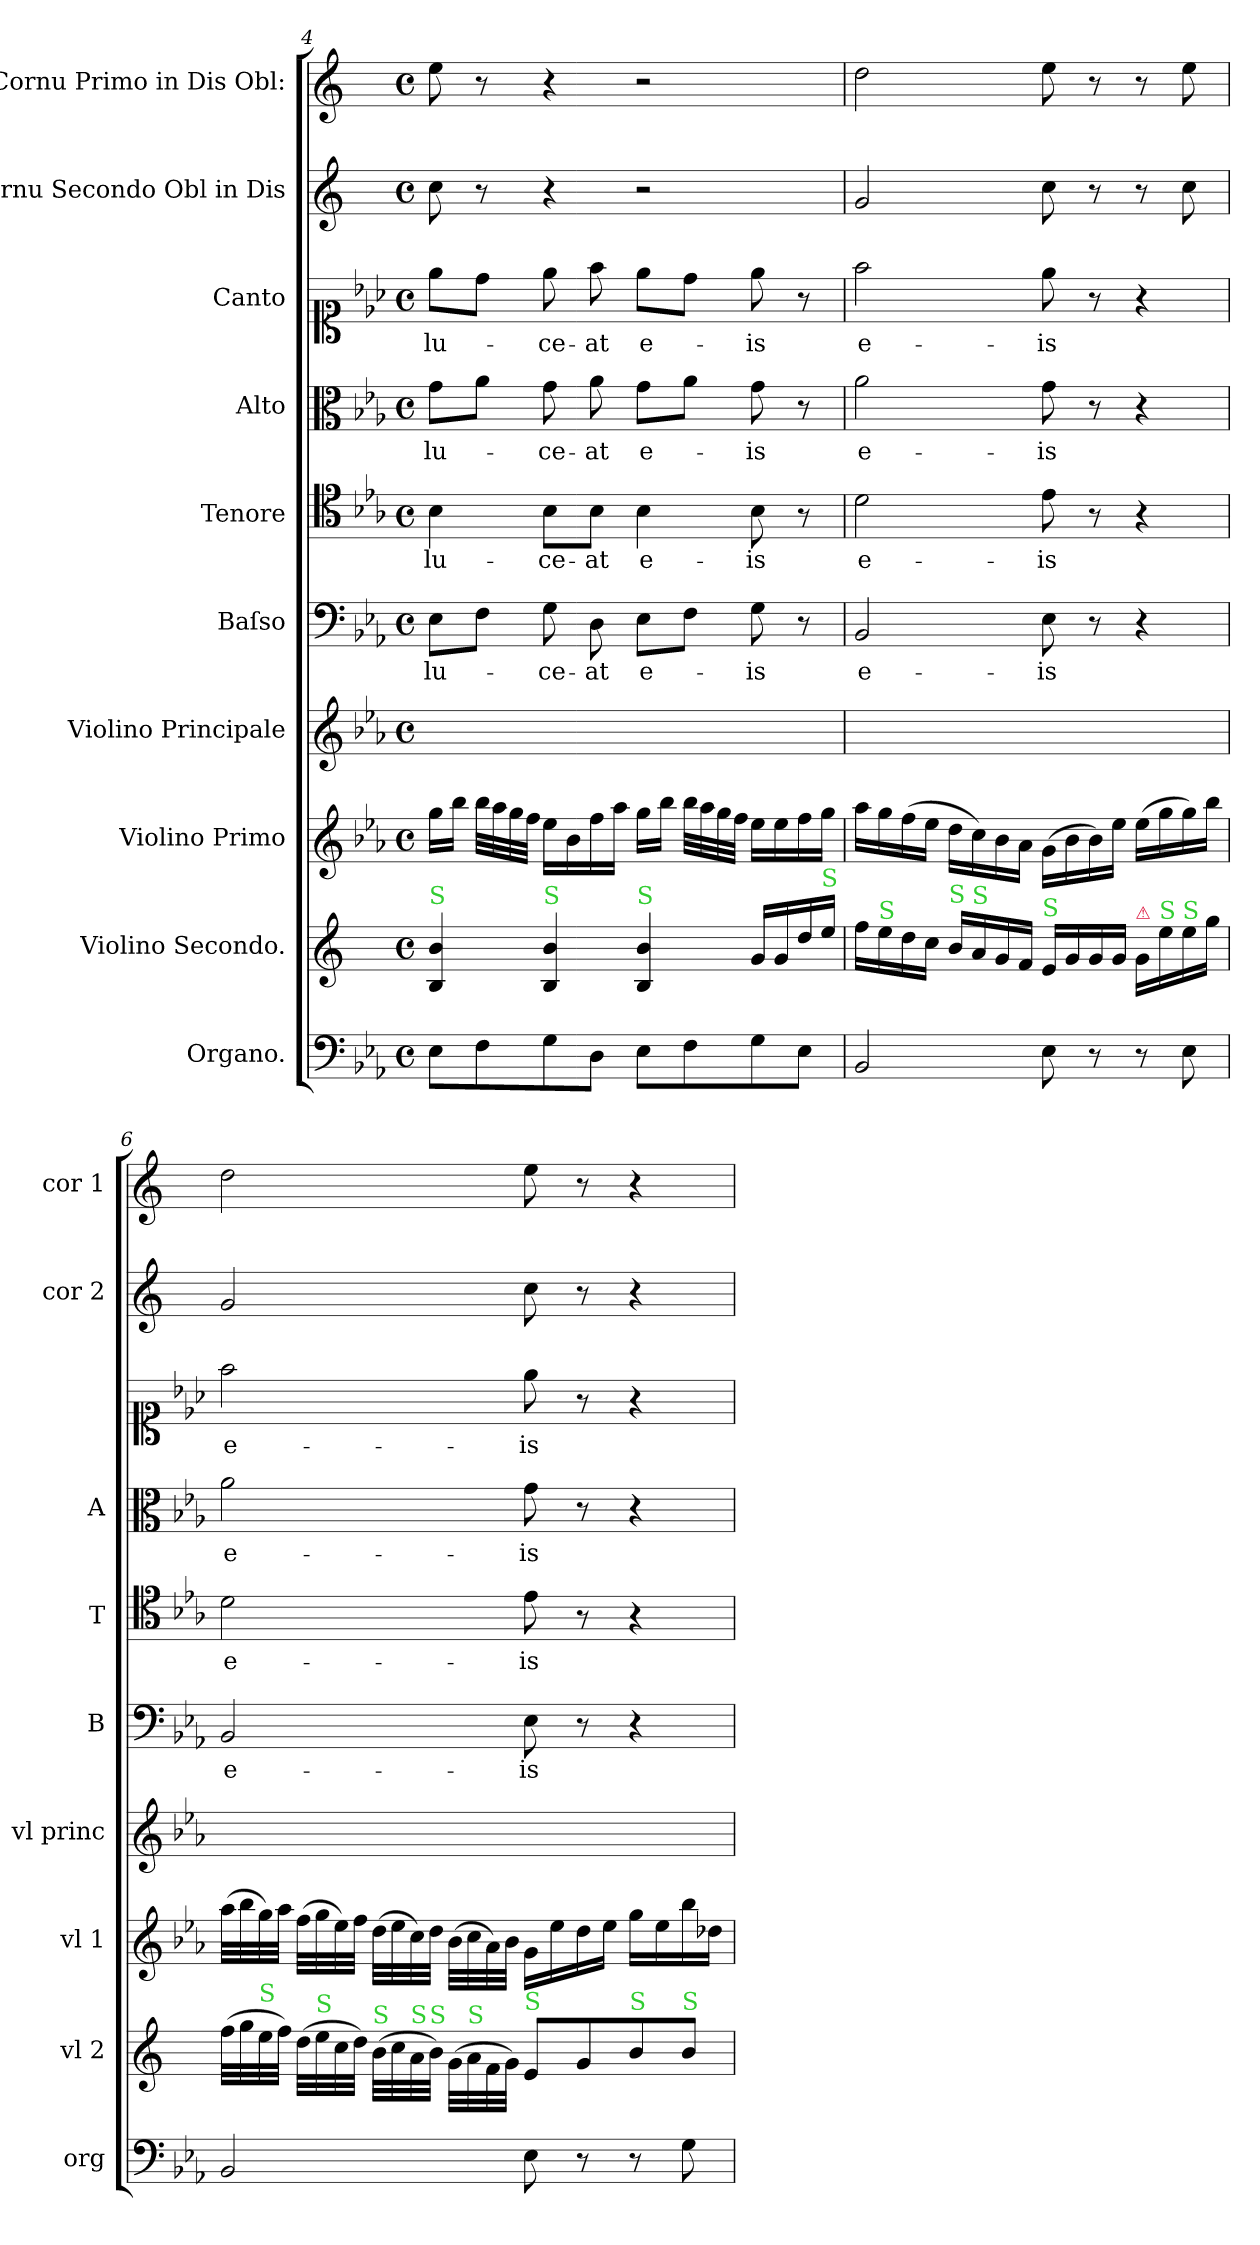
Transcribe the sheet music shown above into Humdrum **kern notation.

**kern	**kern	**kern	**kern	**kern	**text	**kern	**text	**kern	**text	**kern	**text	**kern	**kern
*part10	*part9	*part8	*part7	*part6	*part6	*part5	*part5	*part4	*part4	*part3	*part3	*part2	*part1
*staff10	*staff9	*staff8	*staff7	*staff6	*staff6	*staff5	*staff5	*staff4	*staff4	*staff3	*staff3	*staff2	*staff1
*I"Organo.	*I"Violino Secondo.	*I"Violino Primo	*I"Violino Principale	*I"Baſso	*	*I"Tenore	*	*I"Alto	*	*I"Canto	*	*I"Cornu Secondo Obl in Dis	*I"Cornu Primo in Dis Obl:
*I'org	*I'vl 2	*I'vl 1	*I'vl princ	*I'B	*	*I'T	*	*I'A	*	*	*	*I'cor 2	*I'cor 1
*clefF4	*clefG2	*clefG2	*clefG2	*clefF4	*	*clefC4	*	*clefC3	*	*clefC1	*	*clefG2	*clefG2
*	*	*	*	*	*	*	*	*	*	*	*	*ITrd5c9	*ITrd5c9
*k[b-e-a-]	*k[]	*k[b-e-a-]	*k[b-e-a-]	*k[b-e-a-]	*	*k[b-e-a-]	*	*k[b-e-a-]	*	*k[b-e-a-]	*	*k[b-e-a-]	*k[b-e-a-]
*E-:	*	*E-:	*E-:	*E-:	*	*E-:	*	*E-:	*	*E-:	*	*E-:	*E-:
*M4/4	*M4/4	*M4/4	*M4/4	*M4/4	*	*M4/4	*	*M4/4	*	*M4/4	*	*M4/4	*M4/4
*met(c)	*met(c)	*met(c)	*met(c)	*met(c)	*	*met(c)	*	*met(c)	*	*met(c)	*	*met(c)	*met(c)
=4	=4	=4	=4	=4	=4	=4	=4	=4	=4	=4	=4	=4	=4
!	!LO:TX:a:color=limegreen:t=S	!	!	!	!	!	!	!	!	!	!	!	!
8E-\L	4B/ 4b/	16gg\LL	1ryy	8E-\L	lu-	4B-\	lu-	8g\L	lu-	8ee-\L	lu-	8e-\	8g\
.	.	16bb-\JJ	.	.	.	.	.	.	.	.	.	.	.
8F\	.	32bb-\LLL	.	8F\J	.	.	.	8a-\J	.	8dd\J	.	8r	8r
.	.	32aa-\	.	.	.	.	.	.	.	.	.	.	.
.	.	32gg\	.	.	.	.	.	.	.	.	.	.	.
.	.	32ff\JJJ	.	.	.	.	.	.	.	.	.	.	.
!	!LO:TX:a:color=limegreen:t=S	!	!	!	!	!	!	!	!	!	!	!	!
8G\	4B/ 4b/	16ee-\LL	.	8G\	-ce-	8B-\L	-ce-	8g\	-ce-	8ee-\	-ce-	4r	4r
.	.	16b-\	.	.	.	.	.	.	.	.	.	.	.
8D\J	.	16ff\	.	8D\	-at	8B-\J	-at	8a-\	-at	8ff\	-at	.	.
.	.	16aa-\JJ	.	.	.	.	.	.	.	.	.	.	.
!	!LO:TX:a:color=limegreen:t=S	!	!	!	!	!	!	!	!	!	!	!	!
8E-\L	4B/ 4b/	16gg\LL	.	8E-\L	e-	4B-\	e-	8g\L	e-	8ee-\L	e-	2r	2r
.	.	16bb-\JJ	.	.	.	.	.	.	.	.	.	.	.
8F\	.	32bb-\LLL	.	8F\J	.	.	.	8a-\J	.	8dd\J	.	.	.
.	.	32aa-\	.	.	.	.	.	.	.	.	.	.	.
.	.	32gg\	.	.	.	.	.	.	.	.	.	.	.
.	.	32ff\JJJ	.	.	.	.	.	.	.	.	.	.	.
8G\	16g/LL	16ee-\LL	.	8G\	-is	8B-\	-is	8g\	-is	8ee-\	-is	.	.
.	16g/	16ee-\	.	.	.	.	.	.	.	.	.	.	.
8E-\J	16dd/	16ff\	.	8r	.	8r	.	8r	.	8r	.	.	.
!	!LO:TX:a:color=limegreen:t=S	!	!	!	!	!	!	!	!	!	!	!	!
.	16ee/JJ	16gg\JJ	.	.	.	.	.	.	.	.	.	.	.
=5	=5	=5	=5	=5	=5	=5	=5	=5	=5	=5	=5	=5	=5
2BB-/	16ff\LL	16aa-\LL	1ryy	2BB-/	e-	2d\	e-	2a-\	e-	2ff\	e-	2B-/	2f\
!	!LO:TX:a:color=limegreen:t=S	!	!	!	!	!	!	!	!	!	!	!	!
.	16ee\	16gg\	.	.	.	.	.	.	.	.	.	.	.
.	16dd\	(16ff\	.	.	.	.	.	.	.	.	.	.	.
.	16cc\JJ	16ee-\JJ	.	.	.	.	.	.	.	.	.	.	.
!	!LO:TX:a:color=limegreen:t=S	!	!	!	!	!	!	!	!	!	!	!	!
.	16b/LL	16dd\LL	.	.	.	.	.	.	.	.	.	.	.
!	!LO:TX:a:color=limegreen:t=S	!	!	!	!	!	!	!	!	!	!	!	!
.	16a/	16cc\)	.	.	.	.	.	.	.	.	.	.	.
.	16g/	16b-\	.	.	.	.	.	.	.	.	.	.	.
.	16f/JJ	16a-\JJ	.	.	.	.	.	.	.	.	.	.	.
!	!LO:TX:a:color=limegreen:t=S	!	!	!	!	!	!	!	!	!	!	!	!
8E-\	16e/LL	(16g\LL	.	8E-\	-is	8e-\	-is	8g\	-is	8ee-\	-is	8e-\	8g\
.	16g/	16b-\	.	.	.	.	.	.	.	.	.	.	.
8r	16g/	16b-\)	.	8r	.	8r	.	8r	.	8r	.	8r	8r
.	16g/JJ	16ee-\JJ	.	.	.	.	.	.	.	.	.	.	.
!	!LO:TX:a:color=crimson:t=⚠	!	!	!	!	!	!	!	!	!	!	!	!
8r	16g/LL	(16ee-\LL	.	4r	.	4r	.	4r	.	4r	.	8r	8r
!	!LO:TX:a:color=limegreen:t=S	!	!	!	!	!	!	!	!	!	!	!	!
.	16ee\	16gg\	.	.	.	.	.	.	.	.	.	.	.
!	!LO:TX:a:color=limegreen:t=S	!	!	!	!	!	!	!	!	!	!	!	!
8E-\	16ee\	16gg\)	.	.	.	.	.	.	.	.	.	8e-\	8g\
.	16gg\JJ	16bb-\JJ	.	.	.	.	.	.	.	.	.	.	.
=6	=6	=6	=6	=6	=6	=6	=6	=6	=6	=6	=6	=6	=6
2BB-/	(32ff\LLL	(32aa-\LLL	1ryy	2BB-/	e-	2d\	e-	2a-\	e-	2ff\	e-	2B-/	2f\
.	32gg\	32bb-\	.	.	.	.	.	.	.	.	.	.	.
!	!LO:TX:a:color=limegreen:t=S	!	!	!	!	!	!	!	!	!	!	!	!
.	32ee\	32gg\)	.	.	.	.	.	.	.	.	.	.	.
.	32ff\JJJ)	32aa-\JJJ	.	.	.	.	.	.	.	.	.	.	.
.	(32dd\LLL	(32ff\LLL	.	.	.	.	.	.	.	.	.	.	.
!	!LO:TX:a:color=limegreen:t=S	!	!	!	!	!	!	!	!	!	!	!	!
.	32ee\	32gg\	.	.	.	.	.	.	.	.	.	.	.
.	32cc\	32ee-\)	.	.	.	.	.	.	.	.	.	.	.
.	32dd\JJJ)	32ff\JJJ	.	.	.	.	.	.	.	.	.	.	.
!	!LO:TX:a:color=limegreen:t=S	!	!	!	!	!	!	!	!	!	!	!	!
.	(32b\LLL	(32dd\LLL	.	.	.	.	.	.	.	.	.	.	.
.	32cc\	32ee-\	.	.	.	.	.	.	.	.	.	.	.
!	!LO:TX:a:color=limegreen:t=S	!	!	!	!	!	!	!	!	!	!	!	!
.	32a\	32cc\)	.	.	.	.	.	.	.	.	.	.	.
!	!LO:TX:a:color=limegreen:t=S	!	!	!	!	!	!	!	!	!	!	!	!
.	32b\JJJ)	32dd\JJJ	.	.	.	.	.	.	.	.	.	.	.
.	(32g\LLL	(32b-\LLL	.	.	.	.	.	.	.	.	.	.	.
!	!LO:TX:a:color=limegreen:t=S	!	!	!	!	!	!	!	!	!	!	!	!
.	32a\	32cc\	.	.	.	.	.	.	.	.	.	.	.
.	32f\	32a-\)	.	.	.	.	.	.	.	.	.	.	.
.	32g\JJJ)	32b-\JJJ	.	.	.	.	.	.	.	.	.	.	.
!	!LO:TX:a:color=limegreen:t=S	!	!	!	!	!	!	!	!	!	!	!	!
8E-\	8e/L	16g\LL	.	8E-\	-is	8e-\	-is	8g\	-is	8ee-\	-is	8e-\	8g\
.	.	16ee-\	.	.	.	.	.	.	.	.	.	.	.
8r	8g/	16dd\	.	8r	.	8r	.	8r	.	8r	.	8r	8r
.	.	16ee-\JJ	.	.	.	.	.	.	.	.	.	.	.
!	!LO:TX:a:color=limegreen:t=S	!	!	!	!	!	!	!	!	!	!	!	!
8r	8b/	16gg\LL	.	4r	.	4r	.	4r	.	4r	.	4r	4r
.	.	16ee-\	.	.	.	.	.	.	.	.	.	.	.
!	!LO:TX:a:color=limegreen:t=S	!	!	!	!	!	!	!	!	!	!	!	!
8G\	8b/J	16bb-\	.	.	.	.	.	.	.	.	.	.	.
.	.	16dd-X\JJ	.	.	.	.	.	.	.	.	.	.	.
=	=	=	=	=	=	=	=	=	=	=	=	=	=
*-	*-	*-	*-	*-	*-	*-	*-	*-	*-	*-	*-	*-	*-
